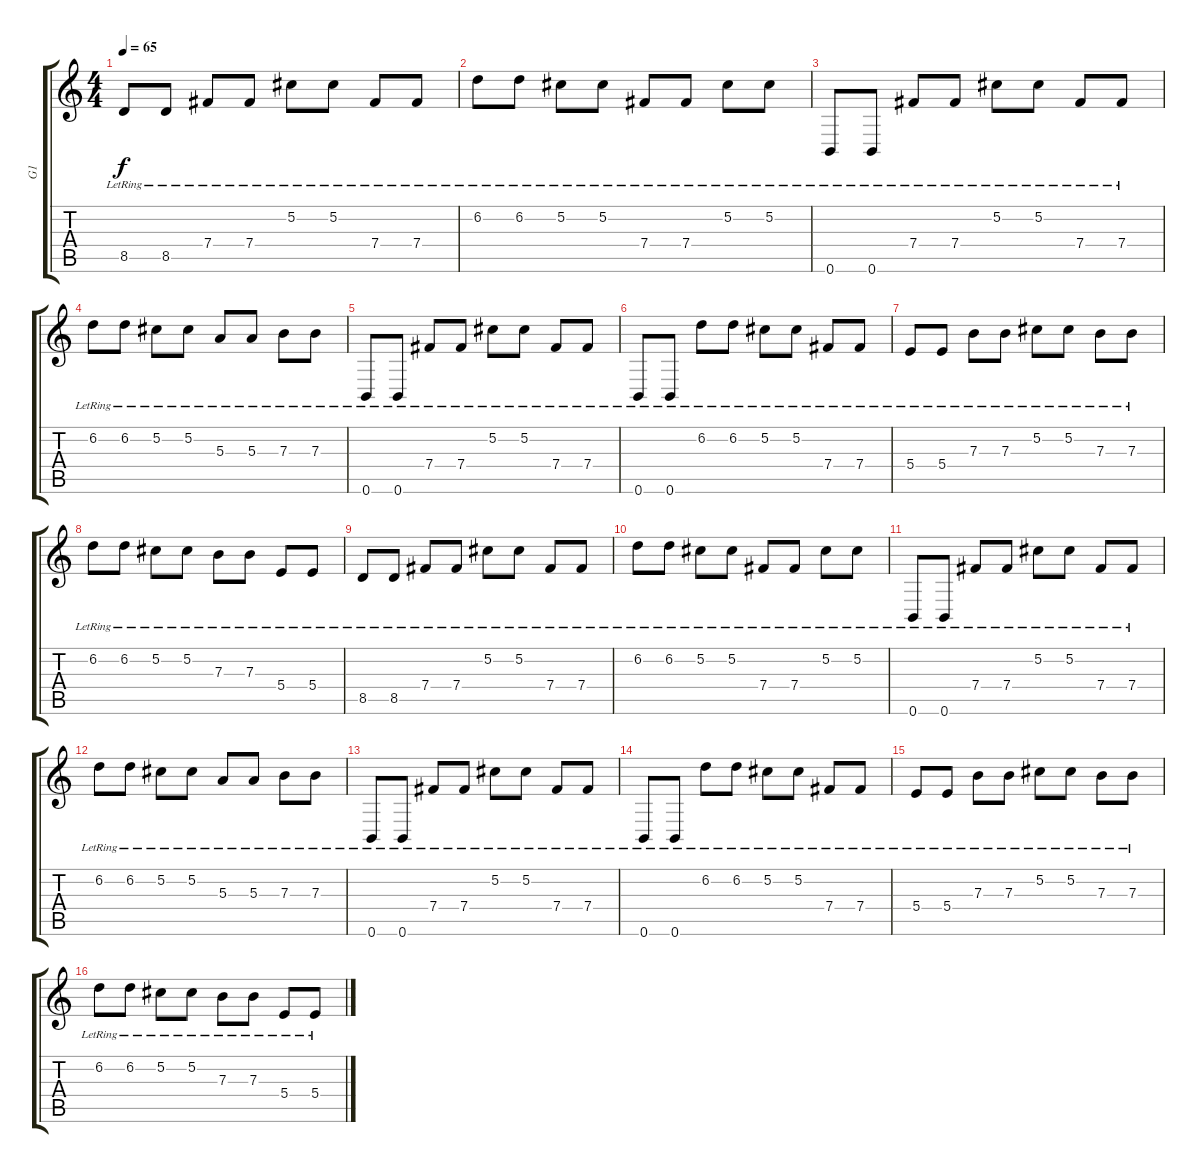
\track ("G1" "G1") {instrument distortionguitar}
\staff {score tabs}
\tuning (Db4 Ab3 E3 B2 Gb2 B1) {hide}
\ts (4 4)
\tempo 65
\clef g2
\ks c
8.5{lr}.8{dy f} 8.5{lr}.8 7.4{lr}.8 7.4{lr}.8 5.2{lr}.8 5.2{lr}.8 7.4{lr}.8 7.4{lr}.8 |
6.2{lr}.8 6.2{lr}.8 5.2{lr}.8 5.2{lr}.8 7.4{lr}.8 7.4{lr}.8 5.2{lr}.8 5.2{lr}.8 |
0.6{lr}.8 0.6{lr}.8 7.4{lr}.8 7.4{lr}.8 5.2{lr}.8 5.2{lr}.8 7.4{lr}.8 7.4{lr}.8 |
6.2{lr}.8 6.2{lr}.8 5.2{lr}.8 5.2{lr}.8 5.3{lr}.8 5.3{lr}.8 7.3{lr}.8 7.3{lr}.8 |
0.6{lr}.8 0.6{lr}.8 7.4{lr}.8 7.4{lr}.8 5.2{lr}.8 5.2{lr}.8 7.4{lr}.8 7.4{lr}.8 |
0.6{lr}.8 0.6{lr}.8 6.2{lr}.8 6.2{lr}.8 5.2{lr}.8 5.2{lr}.8 7.4{lr}.8 7.4{lr}.8 |
5.4{lr}.8 5.4{lr}.8 7.3{lr}.8 7.3{lr}.8 5.2{lr}.8 5.2{lr}.8 7.3{lr}.8 7.3{lr}.8 |
6.2{lr}.8 6.2{lr}.8 5.2{lr}.8 5.2{lr}.8 7.3{lr}.8 7.3{lr}.8 5.4{lr}.8 5.4{lr}.8 |
8.5{lr}.8 8.5{lr}.8 7.4{lr}.8 7.4{lr}.8 5.2{lr}.8 5.2{lr}.8 7.4{lr}.8 7.4{lr}.8 |
6.2{lr}.8 6.2{lr}.8 5.2{lr}.8 5.2{lr}.8 7.4{lr}.8 7.4{lr}.8 5.2{lr}.8 5.2{lr}.8 |
0.6{lr}.8 0.6{lr}.8 7.4{lr}.8 7.4{lr}.8 5.2{lr}.8 5.2{lr}.8 7.4{lr}.8 7.4{lr}.8 |
6.2{lr}.8 6.2{lr}.8 5.2{lr}.8 5.2{lr}.8 5.3{lr}.8 5.3{lr}.8 7.3{lr}.8 7.3{lr}.8 |
0.6{lr}.8 0.6{lr}.8 7.4{lr}.8 7.4{lr}.8 5.2{lr}.8 5.2{lr}.8 7.4{lr}.8 7.4{lr}.8 |
0.6{lr}.8 0.6{lr}.8 6.2{lr}.8 6.2{lr}.8 5.2{lr}.8 5.2{lr}.8 7.4{lr}.8 7.4{lr}.8 |
5.4{lr}.8 5.4{lr}.8 7.3{lr}.8 7.3{lr}.8 5.2{lr}.8 5.2{lr}.8 7.3{lr}.8 7.3{lr}.8 |
6.2{lr}.8 6.2{lr}.8 5.2{lr}.8 5.2{lr}.8 7.3{lr}.8 7.3{lr}.8 5.4{lr}.8 5.4{lr}.8
